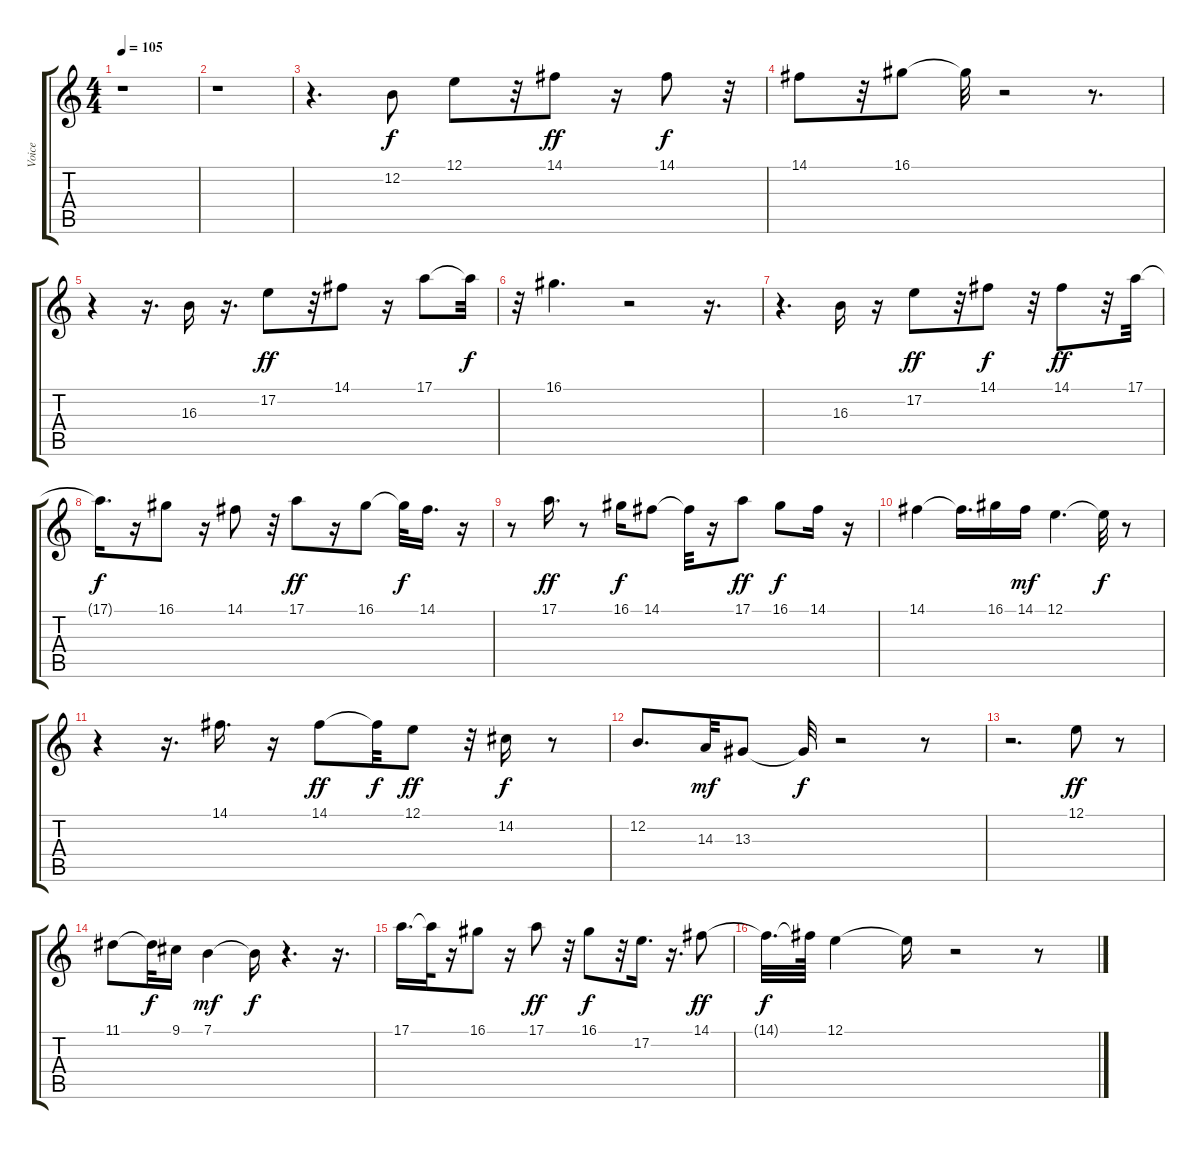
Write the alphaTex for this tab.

\track ("Voice" "Voice") {instrument harmonica}
\staff {score tabs}
\tuning (E4 B3 G3 D3 A2 E2) {hide}
\ts (4 4)
\tempo 105
\clef g2
\ks c
r.1{dy f} |
r.1 |
r.4{d} 12.2.8 12.1.8 r.32 14.1.8{dy ff} r.16 14.1.8{dy f} r.32 |
14.1.8 r.32 16.1.8 16.1{t}.32 r.2 r.8{d} |
r.4 r.16{d} 16.3.16 r.16{d} 17.2.8{dy ff} r.32 14.1.8 r.16 17.1.8 17.1{t}.32{dy f} |
r.32 16.1.4{d} r.2 r.16{d} |
r.4{d} 16.3.16 r.16 17.2.8{dy ff} r.32 14.1.8{dy f} r.32 14.1.8{dy ff} r.32 17.1.32 |
17.1{t}.16{d dy f} r.16 16.1.8 r.16 14.1.8 r.32 17.1.8{dy ff} r.16 16.1.8 16.1{t}.32{dy f} 14.1.16{d} r.16 |
r.8 17.1.16{d dy ff} r.8 16.1.16{dy f} 14.1.8 14.1{t}.32 r.16 17.1.8{dy ff} 16.1.8{dy f} 14.1.16 r.16 |
14.1.4 14.1{t}.16{d} 16.1.16 14.1.16{dy mf} 12.1.4{d} 12.1{t}.32{dy f} r.8 |
r.4 r.16{d} 14.1.16{d} r.16 14.1.8{dy ff} 14.1{t}.32{dy f} 12.1.8{dy ff} r.32 14.2.16{dy f} r.8 |
12.2.8{d} 14.3.32{dy mf} 13.3.8 13.3{t}.32{dy f} r.2 r.8 |
r.2{d} 12.1.8{dy ff} r.8 |
11.1.8 11.1{t}.32{dy f} 9.1.16 7.1.4{dy mf} 7.1{t}.16{dy f} r.4{d} r.16{d} |
17.1.16{d} 17.1{t}.32 r.16 16.1.8 r.16 17.1.8{dy ff} r.32 16.1.8{dy f} r.32 17.2.16{d} r.16{d} 14.1.8{dy ff} |
14.1{t}.32{d dy f} 14.1{t}.64 12.1.4 12.1{t}.16 r.2 r.8
